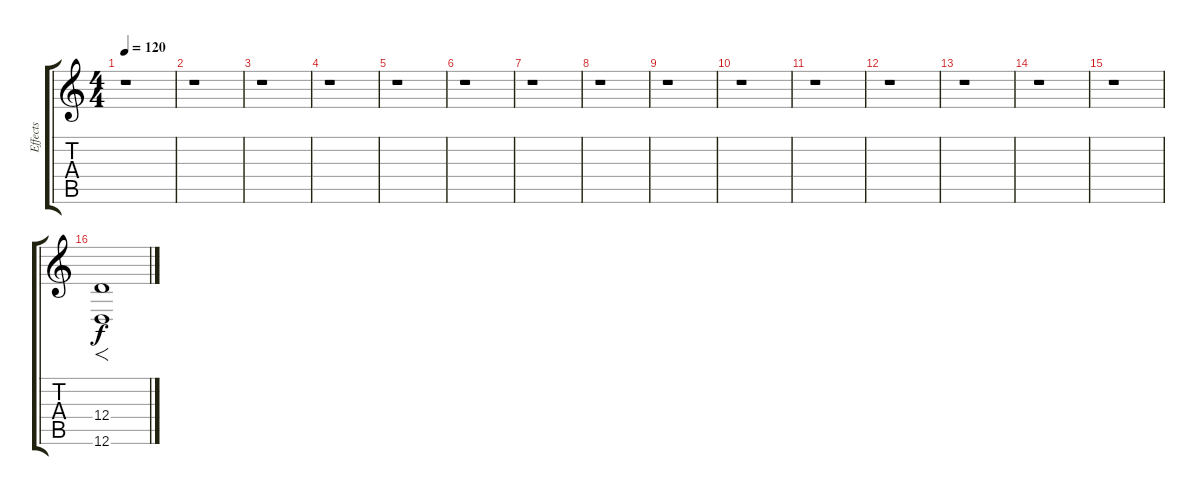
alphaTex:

\track ("Effects" "Effects") {instrument violin}
\staff {score tabs}
\tuning (E4 B3 G3 D3 A2 D2) {hide}
\ts (4 4)
\tempo 120
\clef g2
\ks c
r.1{dy f} |
r.1 |
r.1 |
r.1 |
r.1 |
r.1 |
r.1 |
r.1 |
r.1 |
r.1 |
r.1 |
r.1 |
r.1 |
r.1 |
r.1 |
(12.4 12.6).1{f}
